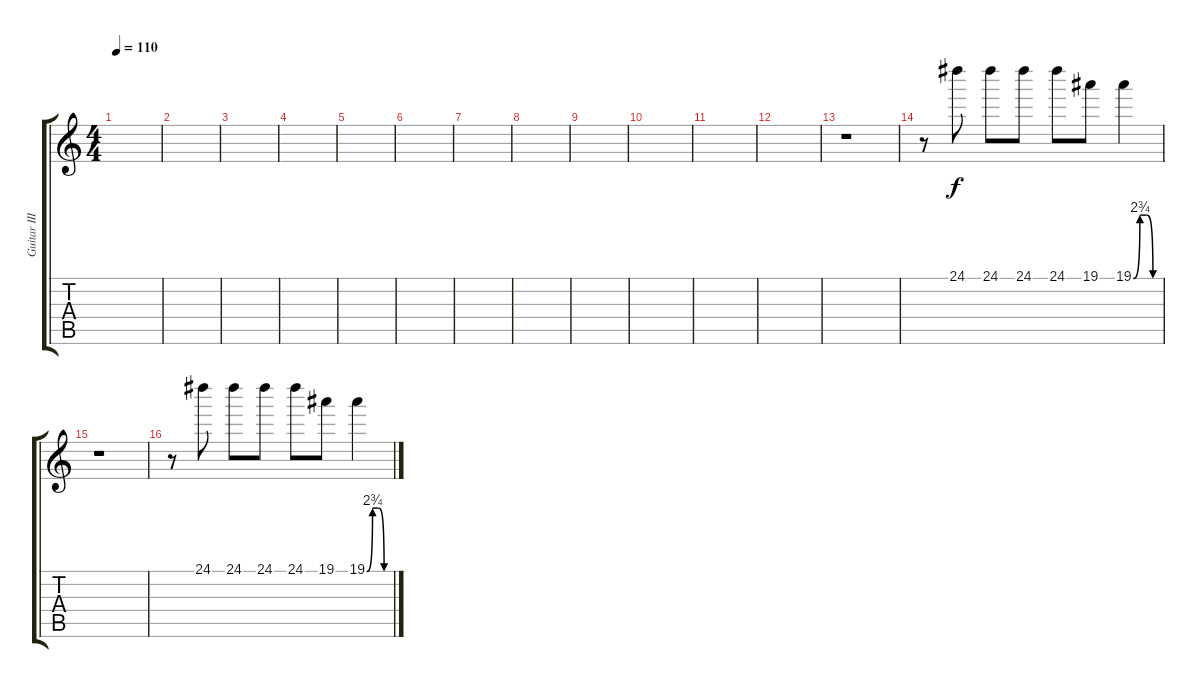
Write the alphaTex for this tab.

\track ("Guitar III" "Guitar III") {instrument overdrivenguitar}
\staff {score tabs}
\tuning (Eb4 Bb3 Gb3 Db3 Ab2 Eb2) {hide}
\ts (4 4)
\tempo 110
\clef g2
\ks c
|
|
|
|
|
|
|
|
|
|
|
|
r.1 |
r.8 24.1.8 24.1.8 24.1.8 24.1.8 19.1.8 19.1{be (custom 0 0 15 11 30 11 45 0 60 0)}.4 |
r.1 |
r.8 24.1.8 24.1.8 24.1.8 24.1.8 19.1.8 19.1{be (custom 0 0 15 11 30 11 45 0 60 0)}.4
